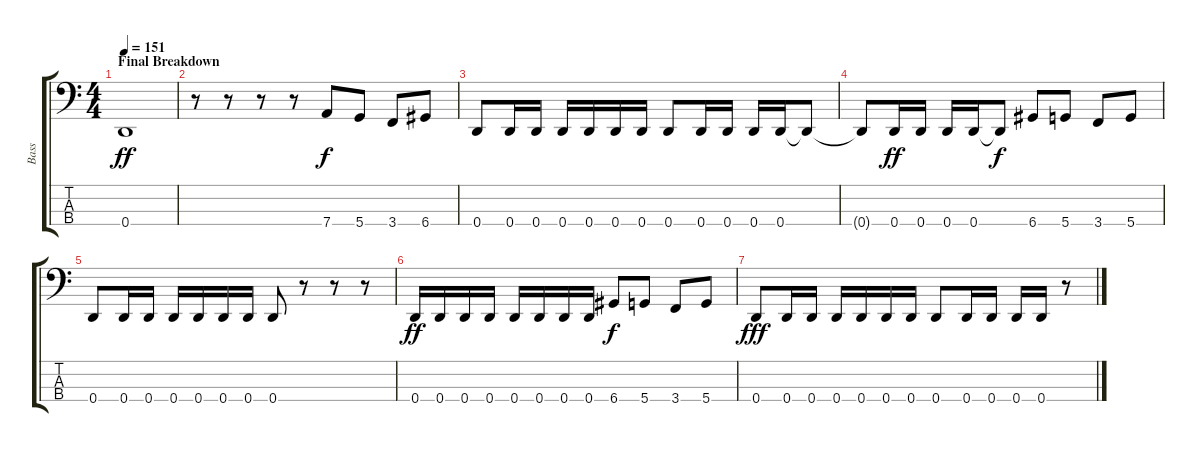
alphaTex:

\track ("Bass" "Bass") {instrument electricbassfinger}
\staff {score tabs}
\tuning (G2 D2 A1 D1) {hide}
\ts (4 4)
\section ("" "Final Breakdown")
\tempo 151
\clef f4
\ks c
0.4.1{dy ff} |
r.8 r.8 r.8 r.8 7.4.8{dy f} 5.4.8 3.4.8 6.4.8 |
0.4.8 0.4.16 0.4.16 0.4.16 0.4.16 0.4.16 0.4.16 0.4.8 0.4.16 0.4.16 0.4.16 0.4.16 0.4{t}.8 |
0.4{t}.8 0.4.16{dy ff} 0.4.16 0.4.16 0.4.16 0.4{t}.8{dy f} 6.4.8 5.4.8 3.4.8 5.4.8 |
0.4.8 0.4.16 0.4.16 0.4.16 0.4.16 0.4.16 0.4.16 0.4.8 r.8 r.8 r.8 |
0.4.16{dy ff} 0.4.16 0.4.16 0.4.16 0.4.16 0.4.16 0.4.16 0.4.16 6.4.8{dy f} 5.4.8 3.4.8 5.4.8 |
0.4.8{dy fff} 0.4.16 0.4.16 0.4.16 0.4.16 0.4.16 0.4.16 0.4.8 0.4.16 0.4.16 0.4.16 0.4.16 r.8
